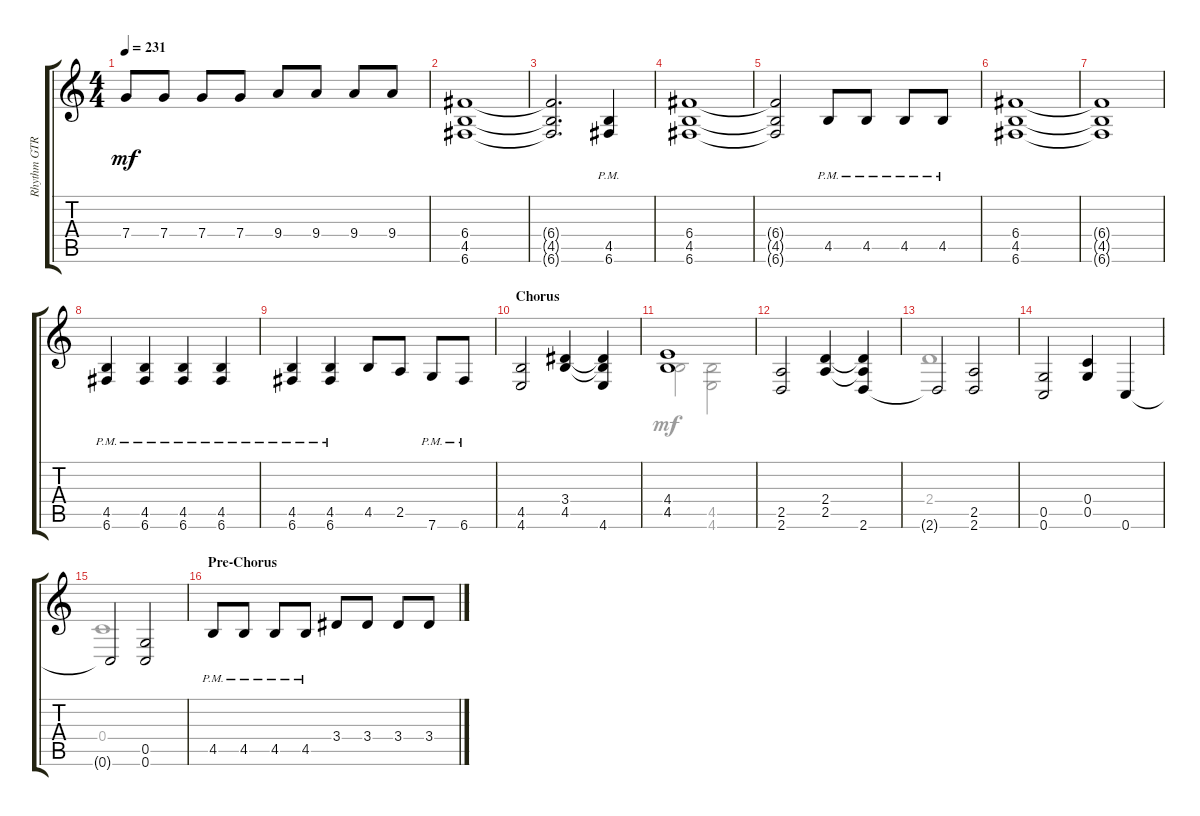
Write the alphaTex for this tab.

\track ("Rhythm GTR 2" "Rhythm GTR") {instrument distortionguitar}
\staff {score tabs}
\tuning (D4 A3 F3 C3 G2 C2) {hide}
\voice
\ts (4 4)
\tempo 231
\clef g2
\ks aminor
7.4.8{dy mf} 7.4.8 7.4.8 7.4.8 9.4.8 9.4.8 9.4.8 9.4.8 |
(6.4 4.5 6.6).1 |
(6.4{t} 4.5{t} 6.6{t}).2{d} (4.5{pm} 6.6{pm}).4 |
(6.4 4.5 6.6).1 |
(6.4{t} 4.5{t} 6.6{t}).2 4.5{pm}.8 4.5{pm}.8 4.5{pm}.8 4.5{pm}.8 |
(6.4 4.5 6.6).1 |
(6.4{t} 4.5{t} 6.6{t}).1 |
(4.5{pm} 6.6{pm}).4 (4.5{pm} 6.6{pm}).4 (4.5{pm} 6.6{pm}).4 (4.5{pm} 6.6{pm}).4 |
(4.5{pm} 6.6{pm}).4 (4.5{pm} 6.6{pm}).4 4.5.8 2.5.8 7.6{pm}.8 6.6{pm}.8 |
\section ("" "Chorus")
(4.5 4.6).2 (3.4 4.5).4 (3.4{t} 4.5{t} 4.6).4 |
(4.4 4.5).1 |
(2.5 2.6).2 (2.4 2.5).4 (2.4{t} 2.5{t} 2.6).4 |
2.6{t}.2 (2.5 2.6).2 |
(0.5 0.6).2 (0.4 0.5).4 0.6.4 |
0.6{t}.2 (0.5 0.6).2 |
\section ("" "Pre-Chorus")
4.5{pm}.8 4.5{pm}.8 4.5{pm}.8 4.5{pm}.8 3.4.8 3.4.8 3.4.8 3.4.8
\voice
\clef g2
\ottava regular
\simile none
\ks aminor
|
|
|
|
|
|
|
|
|
|
4.5.2 (4.5 4.6).2 |
|
2.4.1 |
|
0.4.1 |
